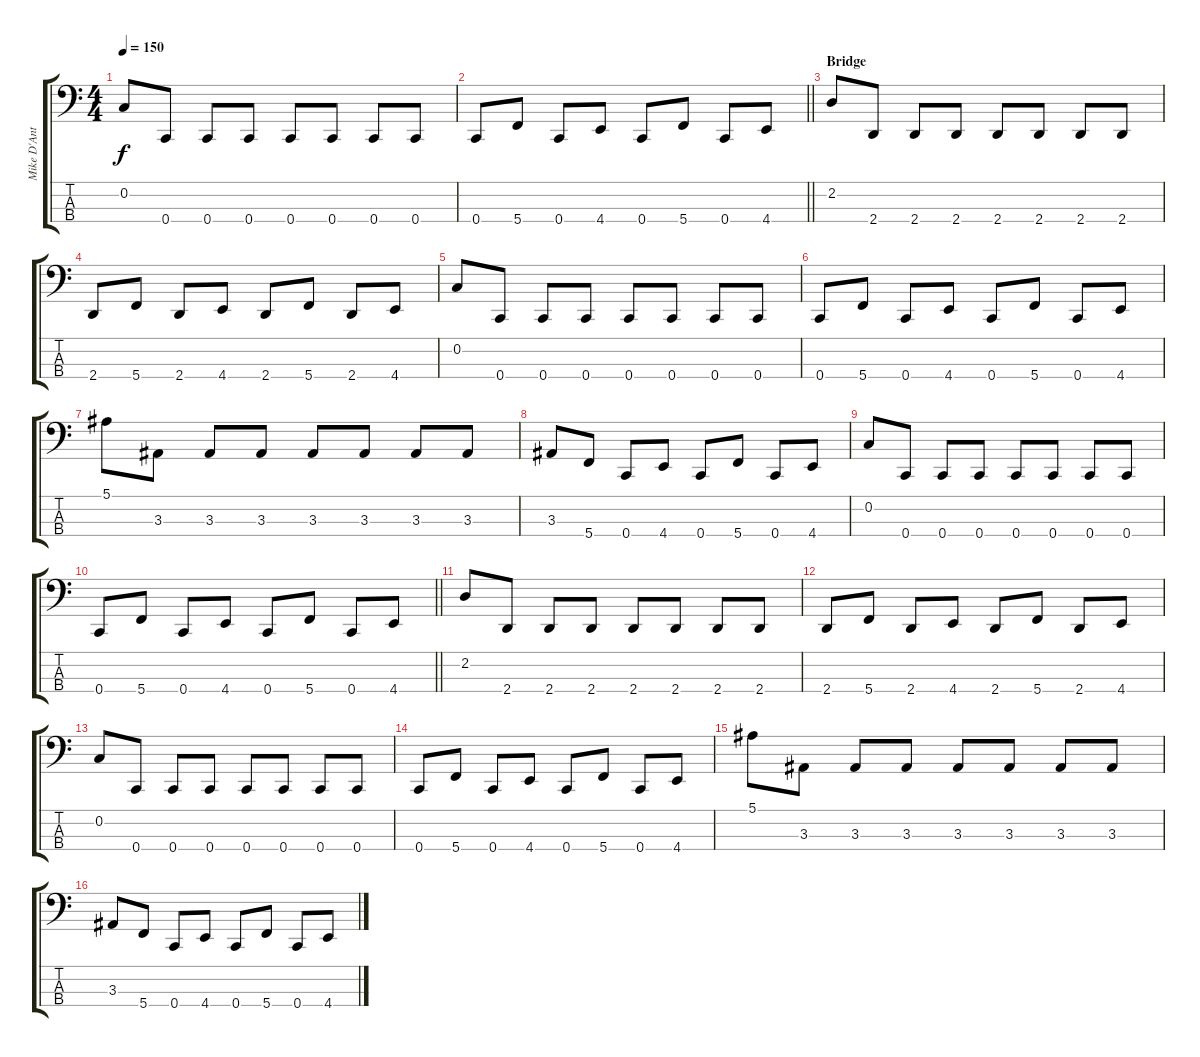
\track ("Mike D'Antonio" "Mike D'Ant") {instrument electricbassfinger}
\staff {score tabs}
\tuning (F2 C2 G1 C1) {hide}
\ts (4 4)
\tempo 150
\clef f4
\ks c
0.2.8{dy f} 0.4.8 0.4.8 0.4.8 0.4.8 0.4.8 0.4.8 0.4.8 |
\barLineRight lightlight
0.4.8 5.4.8 0.4.8 4.4.8 0.4.8 5.4.8 0.4.8 4.4.8 |
\section ("" "Bridge")
2.2.8 2.4.8 2.4.8 2.4.8 2.4.8 2.4.8 2.4.8 2.4.8 |
2.4.8 5.4.8 2.4.8 4.4.8 2.4.8 5.4.8 2.4.8 4.4.8 |
0.2.8 0.4.8 0.4.8 0.4.8 0.4.8 0.4.8 0.4.8 0.4.8 |
0.4.8 5.4.8 0.4.8 4.4.8 0.4.8 5.4.8 0.4.8 4.4.8 |
5.1.8 3.3.8 3.3.8 3.3.8 3.3.8 3.3.8 3.3.8 3.3.8 |
3.3.8 5.4.8 0.4.8 4.4.8 0.4.8 5.4.8 0.4.8 4.4.8 |
0.2.8 0.4.8 0.4.8 0.4.8 0.4.8 0.4.8 0.4.8 0.4.8 |
\barLineRight lightlight
0.4.8 5.4.8 0.4.8 4.4.8 0.4.8 5.4.8 0.4.8 4.4.8 |
2.2.8 2.4.8 2.4.8 2.4.8 2.4.8 2.4.8 2.4.8 2.4.8 |
2.4.8 5.4.8 2.4.8 4.4.8 2.4.8 5.4.8 2.4.8 4.4.8 |
0.2.8 0.4.8 0.4.8 0.4.8 0.4.8 0.4.8 0.4.8 0.4.8 |
0.4.8 5.4.8 0.4.8 4.4.8 0.4.8 5.4.8 0.4.8 4.4.8 |
5.1.8 3.3.8 3.3.8 3.3.8 3.3.8 3.3.8 3.3.8 3.3.8 |
3.3.8 5.4.8 0.4.8 4.4.8 0.4.8 5.4.8 0.4.8 4.4.8
